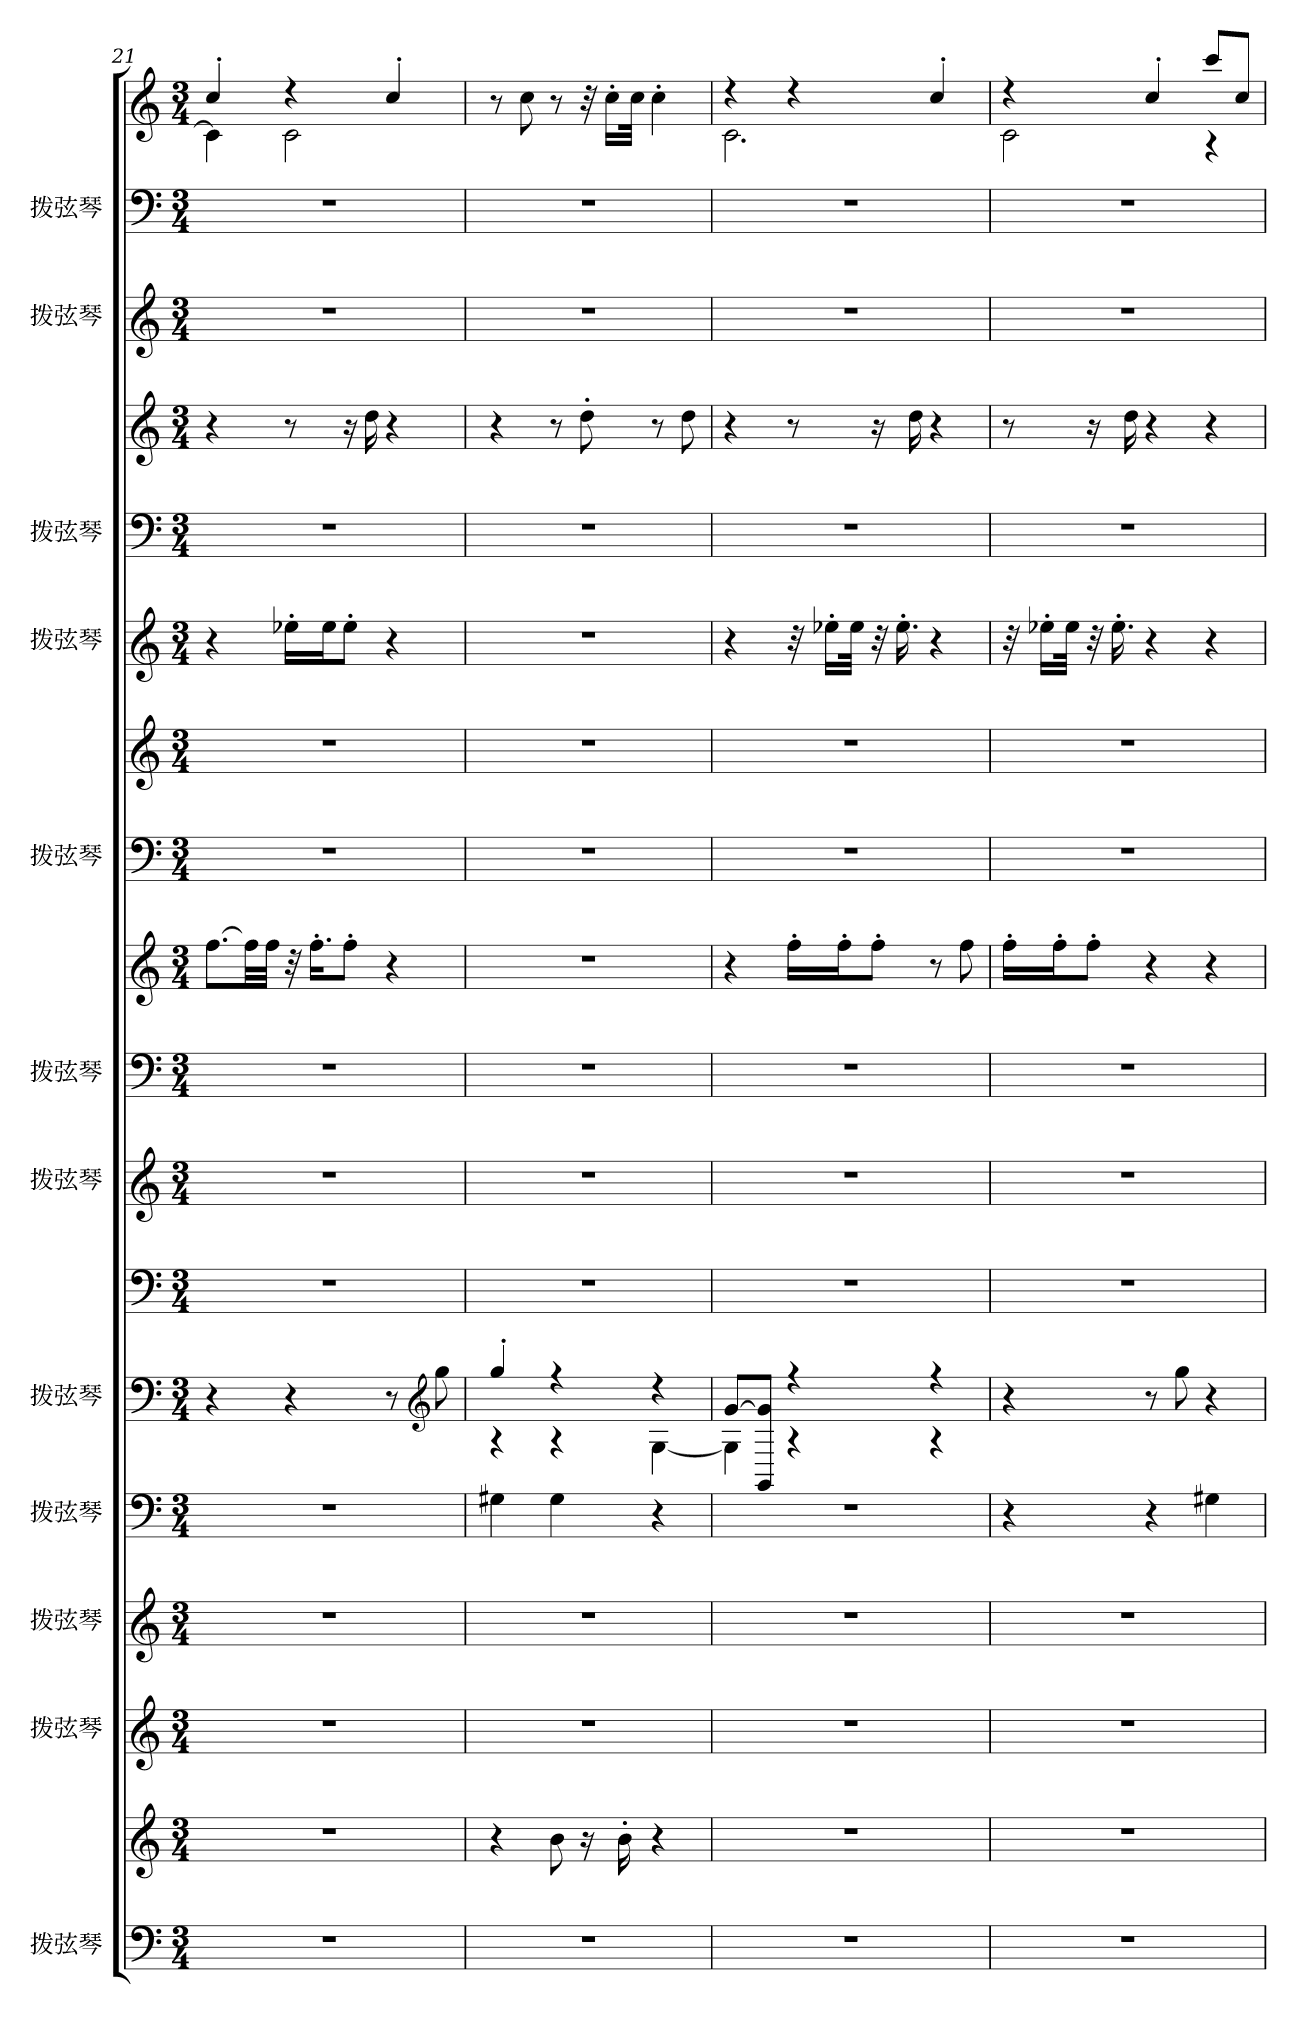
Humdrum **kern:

**kern	**kern	**kern	**kern	**kern	**kern	**kern	**kern	**kern	**kern	**kern	**kern	**kern	**kern	**kern	**kern	**kern	**kern
*part12	*part12	*part11	*part10	*part9	*part8	*part8	*part7	*part6	*part6	*part5	*part5	*part4	*part3	*part3	*part2	*part1	*part1
*staff18	*staff17	*staff16	*staff15	*staff14	*staff13	*staff12	*staff11	*staff10	*staff9	*staff8	*staff7	*staff6	*staff5	*staff4	*staff3	*staff2	*staff1
*I"拨弦琴	*	*I"拨弦琴	*I"拨弦琴	*I"拨弦琴	*I"拨弦琴	*	*I"拨弦琴	*I"拨弦琴	*	*I"拨弦琴	*	*I"拨弦琴	*I"拨弦琴	*	*I"拨弦琴	*I"拨弦琴	*
*clefF4	*clefG2	*clefG2	*clefG2	*clefF4	*clefF4	*clefF4	*clefG2	*clefF4	*clefG2	*clefF4	*clefG2	*clefG2	*clefF4	*clefG2	*clefG2	*clefF4	*clefG2
*k[]	*k[]	*k[]	*k[]	*k[]	*k[]	*k[]	*k[]	*k[]	*k[]	*k[]	*k[]	*k[]	*k[]	*k[]	*k[]	*k[]	*k[]
*M3/4	*M3/4	*M3/4	*M3/4	*M3/4	*M3/4	*M3/4	*M3/4	*M3/4	*M3/4	*M3/4	*M3/4	*M3/4	*M3/4	*M3/4	*M3/4	*M3/4	*M3/4
=21	=21	=21	=21	=21	=21	=21	=21	=21	=21	=21	=21	=21	=21	=21	=21	=21	=21
*	*	*	*	*	*	*	*	*	*	*	*	*	*	*	*	*	*^
2.r	2.r	2.r	2.r	2.r	4r	2.r	2.r	2.r	[8.ff\L	2.r	2.r	4r	2.r	4r	2.r	2.r	4cc'/	4c\]
.	.	.	.	.	.	.	.	.	32ff\LL]	.	.	.	.	.	.	.	.	.
.	.	.	.	.	.	.	.	.	32ff\JJJ	.	.	.	.	.	.	.	.	.
.	.	.	.	.	4r	.	.	.	32r	.	.	16ee-X'\LL	.	8r	.	.	4r	2c\
.	.	.	.	.	.	.	.	.	16.ff'\KL	.	.	.	.	.	.	.	.	.
.	.	.	.	.	.	.	.	.	.	.	.	16ee-\J	.	.	.	.	.	.
.	.	.	.	.	.	.	.	.	8ff'\J	.	.	8ee-'\J	.	16r	.	.	.	.
.	.	.	.	.	.	.	.	.	.	.	.	.	.	16dd\	.	.	.	.
.	.	.	.	.	8r	.	.	.	4r	.	.	4r	.	4r	.	.	4cc'/	.
*	*	*	*	*	*clefG2	*	*	*	*	*	*	*	*	*	*	*	*	*
.	.	.	.	.	8gg\	.	.	.	.	.	.	.	.	.	.	.	.	.
*	*	*	*	*	*	*	*	*	*	*	*	*	*	*	*	*	*v	*v
=22	=22	=22	=22	=22	=22	=22	=22	=22	=22	=22	=22	=22	=22	=22	=22	=22	=22
*	*	*	*	*	*^	*	*	*	*	*	*	*	*	*	*	*	*
2.r	4r	2.r	2.r	4G#X\	4gg'/	4r	2.r	2.r	2.r	2.r	2.r	2.r	2.r	2.r	4r	2.r	2.r	8r
.	.	.	.	.	.	.	.	.	.	.	.	.	.	.	.	.	.	8cc\
.	8b\	.	.	4G#\	4r	4r	.	.	.	.	.	.	.	.	8r	.	.	8r
.	16r	.	.	.	.	.	.	.	.	.	.	.	.	.	8dd'\	.	.	32r
.	.	.	.	.	.	.	.	.	.	.	.	.	.	.	.	.	.	16cc'\LL
.	16b'\	.	.	.	.	.	.	.	.	.	.	.	.	.	.	.	.	.
.	.	.	.	.	.	.	.	.	.	.	.	.	.	.	.	.	.	32cc\JJk
.	4r	.	.	4r	4r	[4G\	.	.	.	.	.	.	.	.	8r	.	.	4cc'\
.	.	.	.	.	.	.	.	.	.	.	.	.	.	.	8dd\	.	.	.
=23	=23	=23	=23	=23	=23	=23	=23	=23	=23	=23	=23	=23	=23	=23	=23	=23	=23	=23
*	*	*	*	*	*	*	*	*	*	*	*	*	*	*	*	*	*	*^
2.r	2.r	2.r	2.r	2.r	[8g/L	4G\]	2.r	2.r	2.r	4r	2.r	2.r	4r	2.r	4r	2.r	2.r	4r	2.c\
.	.	.	.	.	8GG/ 8g/]J	.	.	.	.	.	.	.	.	.	.	.	.	.	.
.	.	.	.	.	4r	4r	.	.	.	16ff'\LL	.	.	32r	.	8r	.	.	4r	.
.	.	.	.	.	.	.	.	.	.	.	.	.	16ee-X'\LL	.	.	.	.	.	.
.	.	.	.	.	.	.	.	.	.	16ff'\J	.	.	.	.	.	.	.	.	.
.	.	.	.	.	.	.	.	.	.	.	.	.	32ee-\JJk	.	.	.	.	.	.
.	.	.	.	.	.	.	.	.	.	8ff'\J	.	.	32r	.	16r	.	.	.	.
.	.	.	.	.	.	.	.	.	.	.	.	.	16.ee-'\	.	.	.	.	.	.
.	.	.	.	.	.	.	.	.	.	.	.	.	.	.	16dd\	.	.	.	.
.	.	.	.	.	4r	4r	.	.	.	8r	.	.	4r	.	4r	.	.	4cc'/	.
.	.	.	.	.	.	.	.	.	.	8ff\	.	.	.	.	.	.	.	.	.
*	*	*	*	*	*v	*v	*	*	*	*	*	*	*	*	*	*	*	*	*
!!LO:PB:g=z	!!
=24	=24	=24	=24	=24	=24	=24	=24	=24	=24	=24	=24	=24	=24	=24	=24	=24	=24	=24
2.r	2.r	2.r	2.r	4r	4r	2.r	2.r	2.r	16ff'\LL	2.r	2.r	32r	2.r	8r	2.r	2.r	4r	2c\
.	.	.	.	.	.	.	.	.	.	.	.	16ee-X'\LL	.	.	.	.	.	.
.	.	.	.	.	.	.	.	.	16ff'\J	.	.	.	.	.	.	.	.	.
.	.	.	.	.	.	.	.	.	.	.	.	32ee-\JJk	.	.	.	.	.	.
.	.	.	.	.	.	.	.	.	8ff'\J	.	.	32r	.	16r	.	.	.	.
.	.	.	.	.	.	.	.	.	.	.	.	16.ee-'\	.	.	.	.	.	.
.	.	.	.	.	.	.	.	.	.	.	.	.	.	16dd\	.	.	.	.
.	.	.	.	4r	8r	.	.	.	4r	.	.	4r	.	4r	.	.	4cc'/	.
.	.	.	.	.	8gg\	.	.	.	.	.	.	.	.	.	.	.	.	.
.	.	.	.	4G#X\	4r	.	.	.	4r	.	.	4r	.	4r	.	.	8ccc/L	4r
.	.	.	.	.	.	.	.	.	.	.	.	.	.	.	.	.	8cc/J	.
*	*	*	*	*	*	*	*	*	*	*	*	*	*	*	*	*	*v	*v
=	=	=	=	=	=	=	=	=	=	=	=	=	=	=	=	=	=
*-	*-	*-	*-	*-	*-	*-	*-	*-	*-	*-	*-	*-	*-	*-	*-	*-	*-
